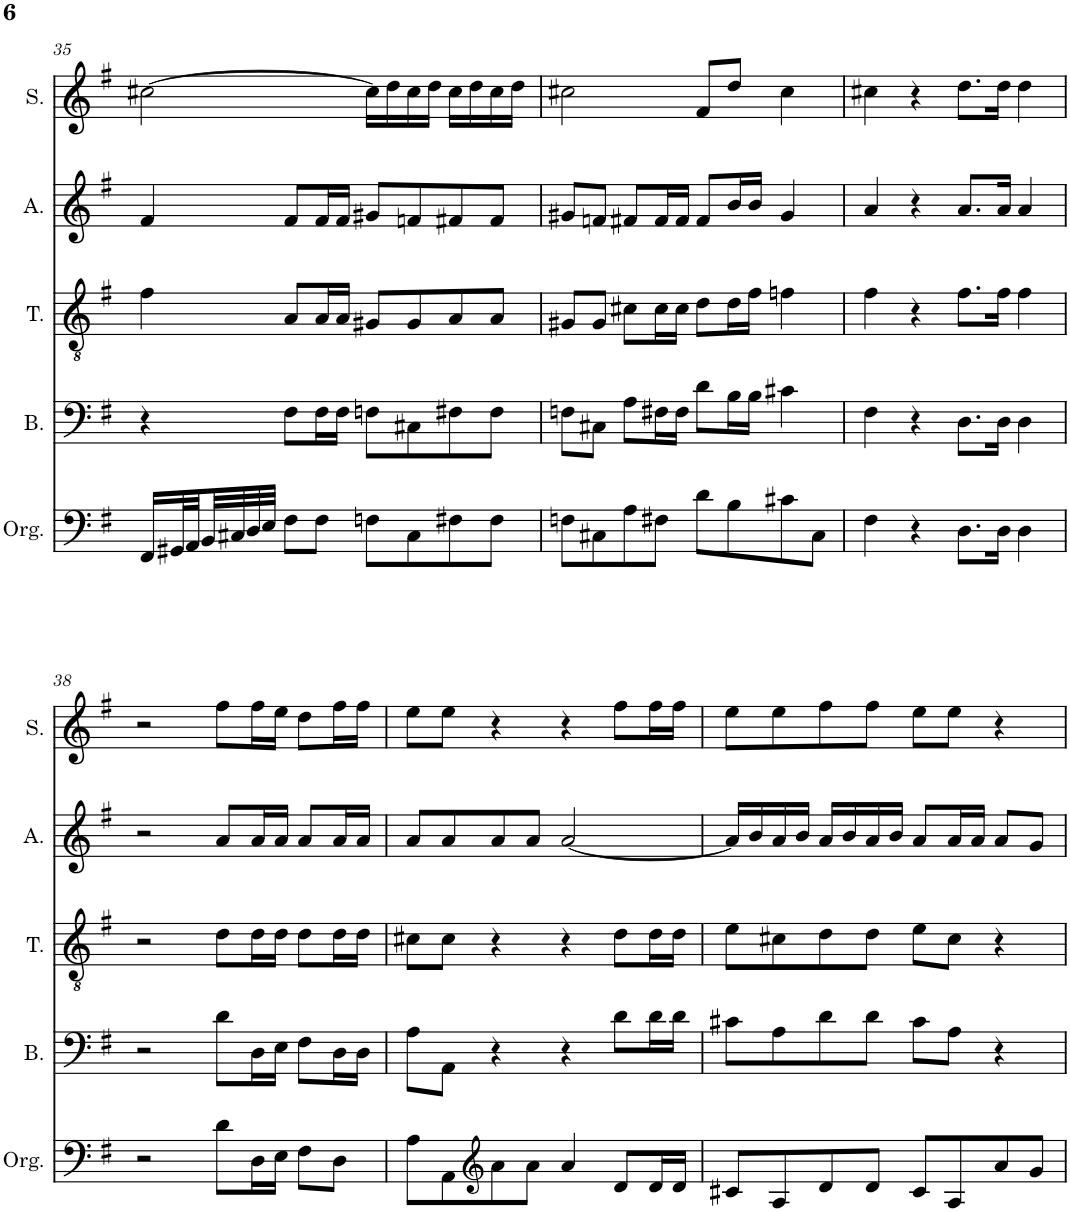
**kern	**kern	**kern	**kern	**kern
*part5	*part4	*part3	*part2	*part1
*staff5	*staff4	*staff3	*staff2	*staff1
*I"Orgue, Organ	*I"Basse	*I"Tenor	*I"Alto	*I"Soprano
*I'Org.	*I'B.	*I'T.	*I'A.	*I'S.
!!LO:PB:g=z
*clefF4	*clefF4	*clefGv2	*clefG2	*clefG2
*k[f#]	*k[f#]	*k[f#]	*k[f#]	*k[f#]
*M4/4	*M4/4	*M4/4	*M4/4	*M4/4
=35	=35	=35	=35	=35
16FF#/LL	4r	4f#\	4f#/	[2cc#X\
32GG#X/L	.	.	.	.
32AA/	.	.	.	.
32BB/	.	.	.	.
32C#X/	.	.	.	.
32D/	.	.	.	.
32E/JJJ	.	.	.	.
8F#\L	8F#\L	8A/L	8f#/L	.
8F#\J	16F#\L	16A/L	16f#/L	.
.	16F#\JJ	16A/JJ	16f#/JJ	.
8Fn\L	8Fn\L	8G#X/L	8g#X/L	16cc#\LL]
.	.	.	.	16dd\
8C#\	8C#X\	8G#/	8fn/	16cc#\
.	.	.	.	16dd\JJ
8F#X\	8F#X\	8A/	8f#X/	16cc#\LL
.	.	.	.	16dd\
8F#\J	8F#\J	8A/J	8f#/J	16cc#\
.	.	.	.	16dd\JJ
=36	=36	=36	=36	=36
8Fn\L	8Fn\L	8G#X/L	8g#X/L	2cc#X\
8C#X\	8C#X\J	8G#/J	8fn/J	.
8A\	8A\L	8c#X\L	8f#X/L	.
8F#X\J	16F#X\L	16c#\L	16f#/L	.
.	16F#\JJ	16c#\JJ	16f#/JJ	.
8d\L	8d\L	8d\L	8f#/L	8f#/L
8B\	16B\L	16d\L	16b/L	8dd/J
.	16B\JJ	16f#\JJ	16b/JJ	.
8c#X\	4c#X\	4fn\	4g#/	4cc#\
8C#\J	.	.	.	.
=37	=37	=37	=37	=37
4F#\	4F#\	4f#\	4a/	4cc#X\
4r	4r	4r	4r	4r
8.D\L	8.D\L	8.f#\L	8.a/L	8.dd\L
16D\Jk	16D\Jk	16f#\Jk	16a/Jk	16dd\Jk
4D\	4D\	4f#\	4a/	4dd\
!!LO:LB:g=z
=38	=38	=38	=38	=38
2r	2r	2r	2r	2r
8d\L	8d\L	8d\L	8a/L	8ff#\L
16D\L	16D\L	16d\L	16a/L	16ff#\L
16E\JJ	16E\JJ	16d\JJ	16a/JJ	16ee\JJ
8F#\L	8F#\L	8d\L	8a/L	8dd\L
8D\J	16D\L	16d\L	16a/L	16ff#\L
.	16D\JJ	16d\JJ	16a/JJ	16ff#\JJ
=39	=39	=39	=39	=39
8A\L	8A\L	8c#X\L	8a/L	8ee\L
8AA\	8AA\J	8c#\J	8a/	8ee\J
*clefG2	*	*	*	*
8a\	4r	4r	8a/	4r
8a\J	.	.	8a/J	.
4a/	4r	4r	[2a/	4r
8d/L	8d\L	8d\L	.	8ff#\L
16d/L	16d\L	16d\L	.	16ff#\L
16d/JJ	16d\JJ	16d\JJ	.	16ff#\JJ
=40	=40	=40	=40	=40
8c#X/L	8c#X\L	8e\L	16a/LL]	8ee\L
.	.	.	16b/	.
8A/	8A\	8c#X\	16a/	8ee\
.	.	.	16b/JJ	.
8d/	8d\	8d\	16a/LL	8ff#\
.	.	.	16b/	.
8d/J	8d\J	8d\J	16a/	8ff#\J
.	.	.	16b/JJ	.
8c#/L	8c#\L	8e\L	8a/L	8ee\L
8A/	8A\J	8c#\J	16a/L	8ee\J
.	.	.	16a/JJ	.
8a/	4r	4r	8a/L	4r
8g/J	.	.	8g/J	.
=	=	=	=	=
*-	*-	*-	*-	*-
